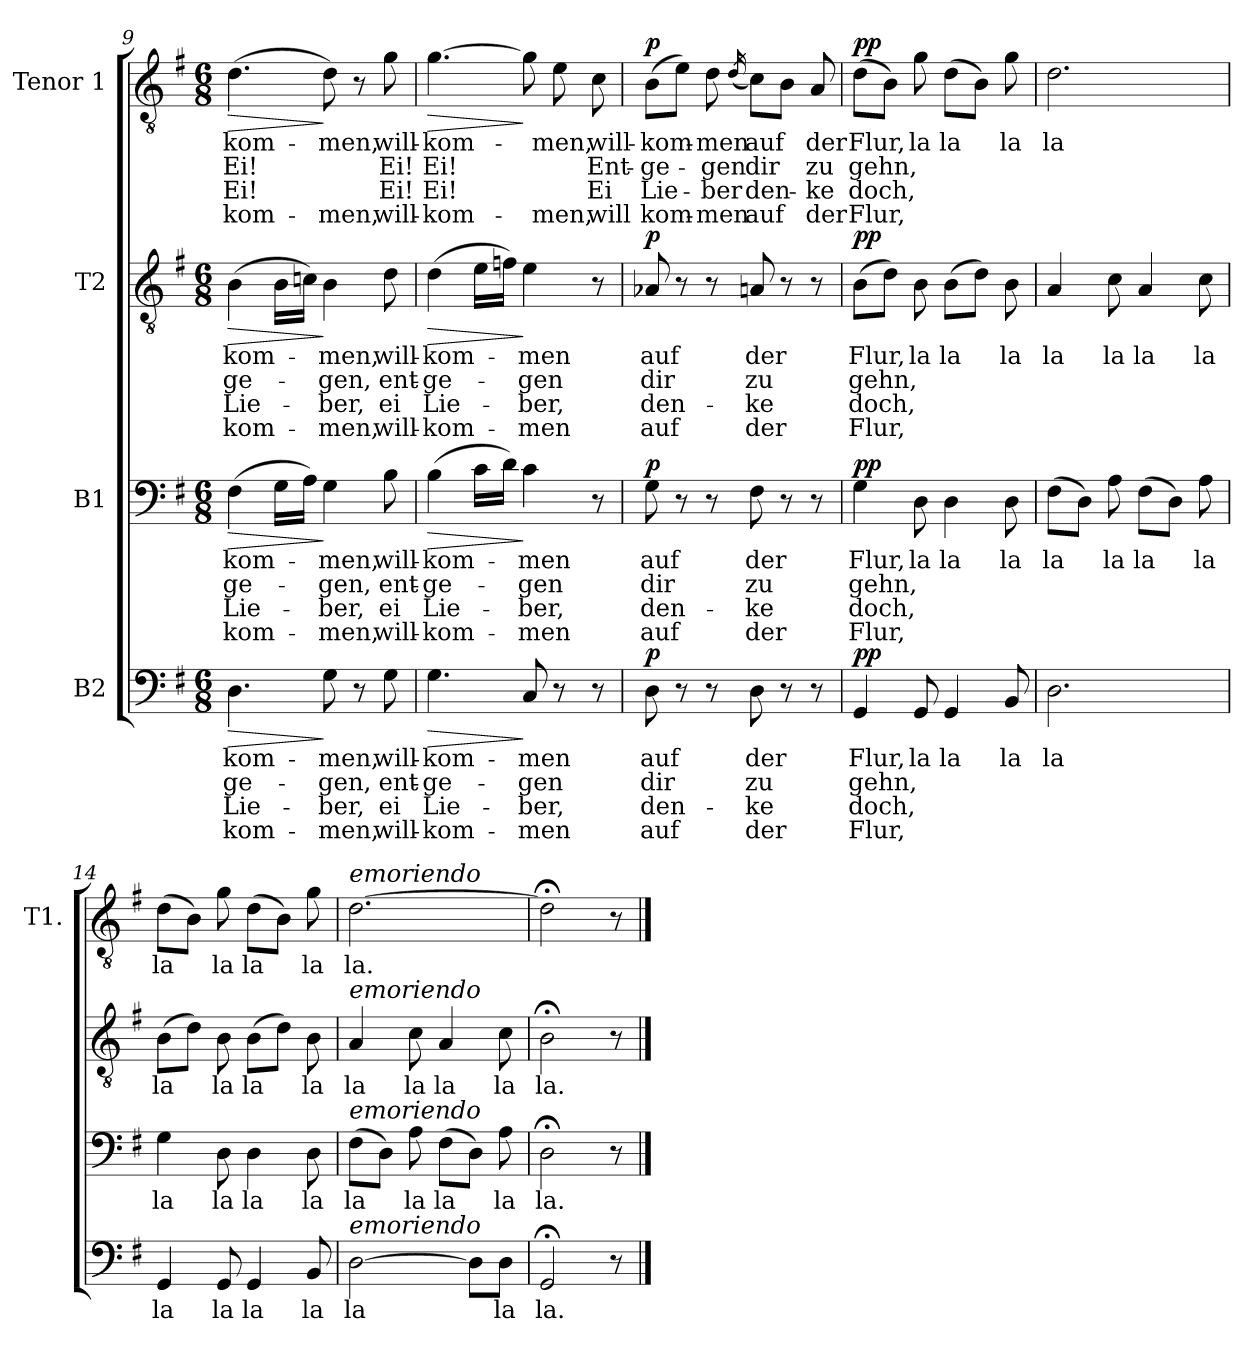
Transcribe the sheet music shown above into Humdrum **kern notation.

**kern	**text	**text	**text	**text	**dynam	**kern	**text	**text	**text	**text	**dynam	**kern	**text	**text	**text	**text	**dynam	**kern	**text	**text	**text	**text	**dynam
*part4	*part4	*part4	*part4	*part4	*part4	*part3	*part3	*part3	*part3	*part3	*part3	*part2	*part2	*part2	*part2	*part2	*part2	*part1	*part1	*part1	*part1	*part1	*part1
*staff4	*staff4	*staff4	*staff4	*staff4	*staff4	*staff3	*staff3	*staff3	*staff3	*staff3	*staff3	*staff2	*staff2	*staff2	*staff2	*staff2	*staff2	*staff1	*staff1	*staff1	*staff1	*staff1	*staff1
*I"B2	*	*	*	*	*	*I"B1	*	*	*	*	*	*I"T2	*	*	*	*	*	*I"Tenor 1	*	*	*	*	*
*	*	*	*	*	*	*	*	*	*	*	*	*	*	*	*	*	*	*I'T1.	*	*	*	*	*
*clefF4	*	*	*	*	*	*clefF4	*	*	*	*	*	*clefGv2	*	*	*	*	*	*clefGv2	*	*	*	*	*
*k[f#]	*	*	*	*	*	*k[f#]	*	*	*	*	*	*k[f#]	*	*	*	*	*	*k[f#]	*	*	*	*	*
*M6/8	*	*	*	*	*	*M6/8	*	*	*	*	*	*M6/8	*	*	*	*	*	*M6/8	*	*	*	*	*
=9	=9	=9	=9	=9	=9	=9	=9	=9	=9	=9	=9	=9	=9	=9	=9	=9	=9	=9	=9	=9	=9	=9	=9
!	!LO:LY:b	!LO:LY:b	!LO:LY:b	!LO:LY:b	!LO:HP:b	!	!LO:LY:b	!LO:LY:b	!LO:LY:b	!LO:LY:b	!LO:HP:b	!	!LO:LY:b	!LO:LY:b	!LO:LY:b	!LO:LY:b	!LO:HP:b	!	!LO:LY:b	!LO:LY:b	!LO:LY:b	!LO:LY:b	!LO:HP:b
4.D\	-kom-	-ge-	Lie-	-kom-	>	(>4F#\	-kom-	-ge-	Lie-	-kom-	>	(>4B\	-kom-	-ge-	Lie-	-kom-	>	(>4.d\	-kom-	Ei!	Ei!	-kom-	>
.	.	.	.	.	.	16G\LL	.	.	.	.	.	16B\LL	.	.	.	.	.	.	.	.	.	.	.
.	.	.	.	.	.	16A\JJ)	.	.	.	.	.	16cn\JJ)	.	.	.	.	.	.	.	.	.	.	.
!	!LO:LY:b	!LO:LY:b	!LO:LY:b	!LO:LY:b	!	!	!LO:LY:b	!LO:LY:b	!LO:LY:b	!LO:LY:b	!	!	!LO:LY:b	!LO:LY:b	!LO:LY:b	!LO:LY:b	!	!	!LO:LY:b	!	!	!LO:LY:b	!
8G\	-men,	-gen,	-ber,	-men,	]	4G\	-men,	-gen,	-ber,	-men,	]	4B\	-men,	-gen,	-ber,	-men,	]	8d\)	-men,	.	.	-men,	]
8r	.	.	.	.	.	.	.	.	.	.	.	.	.	.	.	.	.	8r	.	.	.	.	.
!	!LO:LY:b	!LO:LY:b	!LO:LY:b	!LO:LY:b	!	!	!LO:LY:b	!LO:LY:b	!LO:LY:b	!LO:LY:b	!	!	!LO:LY:b	!LO:LY:b	!LO:LY:b	!LO:LY:b	!	!	!LO:LY:b	!LO:LY:b	!LO:LY:b	!LO:LY:b	!
8G\	will-	ent-	ei	will-	.	8B\	will-	ent-	ei	will-	.	8d\	will-	ent-	ei	will-	.	8g\	will-	Ei!	Ei!	will-	.
=10	=10	=10	=10	=10	=10	=10	=10	=10	=10	=10	=10	=10	=10	=10	=10	=10	=10	=10	=10	=10	=10	=10	=10
!	!LO:LY:b	!LO:LY:b	!LO:LY:b	!LO:LY:b	!LO:HP:b	!	!LO:LY:b	!LO:LY:b	!LO:LY:b	!LO:LY:b	!LO:HP:b	!	!LO:LY:b	!LO:LY:b	!LO:LY:b	!LO:LY:b	!LO:HP:b	!	!LO:LY:b	!LO:LY:b	!LO:LY:b	!LO:LY:b	!LO:HP:b
4.G\	-kom-	-ge-	Lie-	-kom-	>	(>4B\	-kom-	-ge-	Lie-	-kom-	>	(>4d\	-kom-	-ge-	Lie-	-kom-	>	[4.g\	-kom-	Ei!	Ei!	-kom-	>
.	.	.	.	.	.	16c\LL	.	.	.	.	.	16e\LL	.	.	.	.	.	.	.	.	.	.	.
.	.	.	.	.	.	16d\JJ)	.	.	.	.	.	16fn\JJ)	.	.	.	.	.	.	.	.	.	.	.
!	!LO:LY:b	!LO:LY:b	!LO:LY:b	!LO:LY:b	!	!	!LO:LY:b	!LO:LY:b	!LO:LY:b	!LO:LY:b	!	!	!LO:LY:b	!LO:LY:b	!LO:LY:b	!LO:LY:b	!	!	!	!	!	!	!
8C/	-men	-gen	-ber,	men	]	4c\	-men	-gen	-ber,	men	]	4e\	-men	-gen	-ber,	men	]	8g\]	.	.	.	.	]
!	!	!	!	!	!	!	!	!	!	!	!	!	!	!	!	!	!	!	!LO:LY:b	!	!	!LO:LY:b	!
8r	.	.	.	.	.	.	.	.	.	.	.	.	.	.	.	.	.	8e\	-men,	.	.	-men,	.
!	!	!	!	!	!	!	!	!	!	!	!	!	!	!	!	!	!	!	!LO:LY:b	!LO:LY:b	!LO:LY:b	!LO:LY:b	!
8r	.	.	.	.	.	8r	.	.	.	.	.	8r	.	.	.	.	.	8c\	will-	Ent-	Ei	will	.
=11	=11	=11	=11	=11	=11	=11	=11	=11	=11	=11	=11	=11	=11	=11	=11	=11	=11	=11	=11	=11	=11	=11	=11
!	!LO:LY:b	!LO:LY:b	!LO:LY:b	!LO:LY:b	!LO:DY:a	!	!LO:LY:b	!LO:LY:b	!LO:LY:b	!LO:LY:b	!LO:DY:a	!	!LO:LY:b	!LO:LY:b	!LO:LY:b	!LO:LY:b	!LO:DY:a	!	!LO:LY:b	!LO:LY:b	!LO:LY:b	!LO:LY:b	!LO:DY:a
8D\	-auf	-dir	den-	auf	p	8G\	-auf	-dir	den-	auf	p	8A-X/	-auf	-dir	den-	auf	p	(>8B\L	-kom-	-ge-	Lie-	kom-	p
8r	.	.	.	.	.	8r	.	.	.	.	.	8r	.	.	.	.	.	8e\J)	.	.	.	.	.
!	!	!	!	!	!	!	!	!	!	!	!	!	!	!	!	!	!	!	!LO:LY:b	!LO:LY:b	!LO:LY:b	!LO:LY:b	!
8r	.	.	.	.	.	8r	.	.	.	.	.	8r	.	.	.	.	.	8d\	-men	-gen	-ber	-men	.
.	.	.	.	.	.	.	.	.	.	.	.	.	.	.	.	.	.	(<16qd/	.	.	.	.	.
!	!LO:LY:b	!LO:LY:b	!LO:LY:b	!LO:LY:b	!	!	!LO:LY:b	!LO:LY:b	!LO:LY:b	!LO:LY:b	!	!	!LO:LY:b	!LO:LY:b	!LO:LY:b	!LO:LY:b	!	!	!LO:LY:b	!LO:LY:b	!LO:LY:b	!LO:LY:b	!
8D\	der	zu	-ke	der	.	8F#\	der	zu	-ke	der	.	8An/	der	zu	-ke	der	.	8c\L)	auf	dir	den-	auf	.
8r	.	.	.	.	.	8r	.	.	.	.	.	8r	.	.	.	.	.	8B\J	.	.	.	.	.
!	!	!	!	!	!	!	!	!	!	!	!	!	!	!	!	!	!	!	!LO:LY:b	!LO:LY:b	!LO:LY:b	!LO:LY:b	!
8r	.	.	.	.	.	8r	.	.	.	.	.	8r	.	.	.	.	.	8A/	der	zu	-ke	der	.
!!LO:LB:g=z
=12	=12	=12	=12	=12	=12	=12	=12	=12	=12	=12	=12	=12	=12	=12	=12	=12	=12	=12	=12	=12	=12	=12	=12
!	!LO:LY:b	!LO:LY:b	!LO:LY:b	!LO:LY:b	!LO:DY:a	!	!LO:LY:b	!LO:LY:b	!LO:LY:b	!LO:LY:b	!LO:DY:a	!	!LO:LY:b	!LO:LY:b	!LO:LY:b	!LO:LY:b	!LO:DY:a	!	!LO:LY:b	!LO:LY:b	!LO:LY:b	!LO:LY:b	!LO:DY:a
4GG/	Flur,	gehn,	doch,	Flur,	pp	4G\	Flur,	gehn,	doch,	Flur,	pp	(>8B\L	Flur,	gehn,	doch,	Flur,	pp	(>8d\L	Flur,	gehn,	doch,	Flur,	pp
.	.	.	.	.	.	.	.	.	.	.	.	8d\J)	.	.	.	.	.	8B\J)	.	.	.	.	.
!	!LO:LY:b	!	!	!	!	!	!LO:LY:b	!	!	!	!	!	!LO:LY:b	!	!	!	!	!	!LO:LY:b	!	!	!	!
8GG/	la	.	.	.	.	8D\	la	.	.	.	.	8B\	la	.	.	.	.	8g\	la	.	.	.	.
!	!LO:LY:b	!	!	!	!	!	!LO:LY:b	!	!	!	!	!	!LO:LY:b	!	!	!	!	!	!LO:LY:b	!	!	!	!
4GG/	la	.	.	.	.	4D\	la	.	.	.	.	(>8B\L	la	.	.	.	.	(>8d\L	la	.	.	.	.
.	.	.	.	.	.	.	.	.	.	.	.	8d\J)	.	.	.	.	.	8B\J)	.	.	.	.	.
!	!LO:LY:b	!	!	!	!	!	!LO:LY:b	!	!	!	!	!	!LO:LY:b	!	!	!	!	!	!LO:LY:b	!	!	!	!
8BB/	la	.	.	.	.	8D\	la	.	.	.	.	8B\	la	.	.	.	.	8g\	la	.	.	.	.
=13	=13	=13	=13	=13	=13	=13	=13	=13	=13	=13	=13	=13	=13	=13	=13	=13	=13	=13	=13	=13	=13	=13	=13
!	!LO:LY:b	!	!	!	!	!	!LO:LY:b	!	!	!	!	!	!LO:LY:b	!	!	!	!	!	!LO:LY:b	!	!	!	!
2.D\	la	.	.	.	.	(>8F#\L	la	.	.	.	.	4A/	la	.	.	.	.	2.d\	la	.	.	.	.
.	.	.	.	.	.	8D\J)	.	.	.	.	.	.	.	.	.	.	.	.	.	.	.	.	.
!	!	!	!	!	!	!	!LO:LY:b	!	!	!	!	!	!LO:LY:b	!	!	!	!	!	!	!	!	!	!
.	.	.	.	.	.	8A\	la	.	.	.	.	8c\	la	.	.	.	.	.	.	.	.	.	.
!	!	!	!	!	!	!	!LO:LY:b	!	!	!	!	!	!LO:LY:b	!	!	!	!	!	!	!	!	!	!
.	.	.	.	.	.	(>8F#\L	la	.	.	.	.	4A/	la	.	.	.	.	.	.	.	.	.	.
.	.	.	.	.	.	8D\J)	.	.	.	.	.	.	.	.	.	.	.	.	.	.	.	.	.
!	!	!	!	!	!	!	!LO:LY:b	!	!	!	!	!	!LO:LY:b	!	!	!	!	!	!	!	!	!	!
.	.	.	.	.	.	8A\	la	.	.	.	.	8c\	la	.	.	.	.	.	.	.	.	.	.
=14	=14	=14	=14	=14	=14	=14	=14	=14	=14	=14	=14	=14	=14	=14	=14	=14	=14	=14	=14	=14	=14	=14	=14
!	!LO:LY:b	!	!	!	!	!	!LO:LY:b	!	!	!	!	!	!LO:LY:b	!	!	!	!	!	!LO:LY:b	!	!	!	!
4GG/	la	.	.	.	.	4G\	la	.	.	.	.	(>8B\L	la	.	.	.	.	(>8d\L	la	.	.	.	.
.	.	.	.	.	.	.	.	.	.	.	.	8d\J)	.	.	.	.	.	8B\J)	.	.	.	.	.
!	!LO:LY:b	!	!	!	!	!	!LO:LY:b	!	!	!	!	!	!LO:LY:b	!	!	!	!	!	!LO:LY:b	!	!	!	!
8GG/	la	.	.	.	.	8D\	la	.	.	.	.	8B\	la	.	.	.	.	8g\	la	.	.	.	.
!	!LO:LY:b	!	!	!	!	!	!LO:LY:b	!	!	!	!	!	!LO:LY:b	!	!	!	!	!	!LO:LY:b	!	!	!	!
4GG/	la	.	.	.	.	4D\	la	.	.	.	.	(>8B\L	la	.	.	.	.	(>8d\L	la	.	.	.	.
.	.	.	.	.	.	.	.	.	.	.	.	8d\J)	.	.	.	.	.	8B\J)	.	.	.	.	.
!	!LO:LY:b	!	!	!	!	!	!LO:LY:b	!	!	!	!	!	!LO:LY:b	!	!	!	!	!	!LO:LY:b	!	!	!	!
8BB/	la	.	.	.	.	8D\	la	.	.	.	.	8B\	la	.	.	.	.	8g\	la	.	.	.	.
=15	=15	=15	=15	=15	=15	=15	=15	=15	=15	=15	=15	=15	=15	=15	=15	=15	=15	=15	=15	=15	=15	=15	=15
!	!	!	!	!	!	!	!	!	!	!	!	!	!	!	!	!	!	!LO:TX:a:i:t=emoriendo	!	!	!	!	!
!	!	!	!	!	!	!	!	!	!	!	!	!LO:TX:a:i:t=emoriendo	!	!	!	!	!	!	!	!	!	!	!
!	!	!	!	!	!	!LO:TX:a:i:t=emoriendo	!	!	!	!	!	!	!	!	!	!	!	!	!	!	!	!	!
!LO:TX:a:i:t=emoriendo	!	!	!	!	!	!	!	!	!	!	!	!	!	!	!	!	!	!	!	!	!	!	!
!	!LO:LY:b	!	!	!	!	!	!LO:LY:b	!	!	!	!	!	!LO:LY:b	!	!	!	!	!	!LO:LY:b	!	!	!	!
[2D\	la	.	.	.	.	(>8F#\L	la	.	.	.	.	4A/	la	.	.	.	.	[2.d\	la.	.	.	.	.
.	.	.	.	.	.	8D\J)	.	.	.	.	.	.	.	.	.	.	.	.	.	.	.	.	.
!	!	!	!	!	!	!	!LO:LY:b	!	!	!	!	!	!LO:LY:b	!	!	!	!	!	!	!	!	!	!
.	.	.	.	.	.	8A\	la	.	.	.	.	8c\	la	.	.	.	.	.	.	.	.	.	.
!	!	!	!	!	!	!	!LO:LY:b	!	!	!	!	!	!LO:LY:b	!	!	!	!	!	!	!	!	!	!
.	.	.	.	.	.	(>8F#\L	la	.	.	.	.	4A/	la	.	.	.	.	.	.	.	.	.	.
8D\L]	.	.	.	.	.	8D\J)	.	.	.	.	.	.	.	.	.	.	.	.	.	.	.	.	.
!	!LO:LY:b	!	!	!	!	!	!LO:LY:b	!	!	!	!	!	!LO:LY:b	!	!	!	!	!	!	!	!	!	!
8D\J	la	.	.	.	.	8A\	la	.	.	.	.	8c\	la	.	.	.	.	.	.	.	.	.	.
=16	=16	=16	=16	=16	=16	=16	=16	=16	=16	=16	=16	=16	=16	=16	=16	=16	=16	=16	=16	=16	=16	=16	=16
!	!LO:LY:b	!	!	!	!	!	!LO:LY:b	!	!	!	!	!	!LO:LY:b	!	!	!	!	!	!	!	!	!	!
2GG;</	la.	.	.	.	.	2D;<\	la.	.	.	.	.	2B;<\	la.	.	.	.	.	2d;<\]	.	.	.	.	.
8r	.	.	.	.	.	8r	.	.	.	.	.	8r	.	.	.	.	.	8r	.	.	.	.	.
==	==	==	==	==	==	==	==	==	==	==	==	==	==	==	==	==	==	==	==	==	==	==	==
*-	*-	*-	*-	*-	*-	*-	*-	*-	*-	*-	*-	*-	*-	*-	*-	*-	*-	*-	*-	*-	*-	*-	*-
